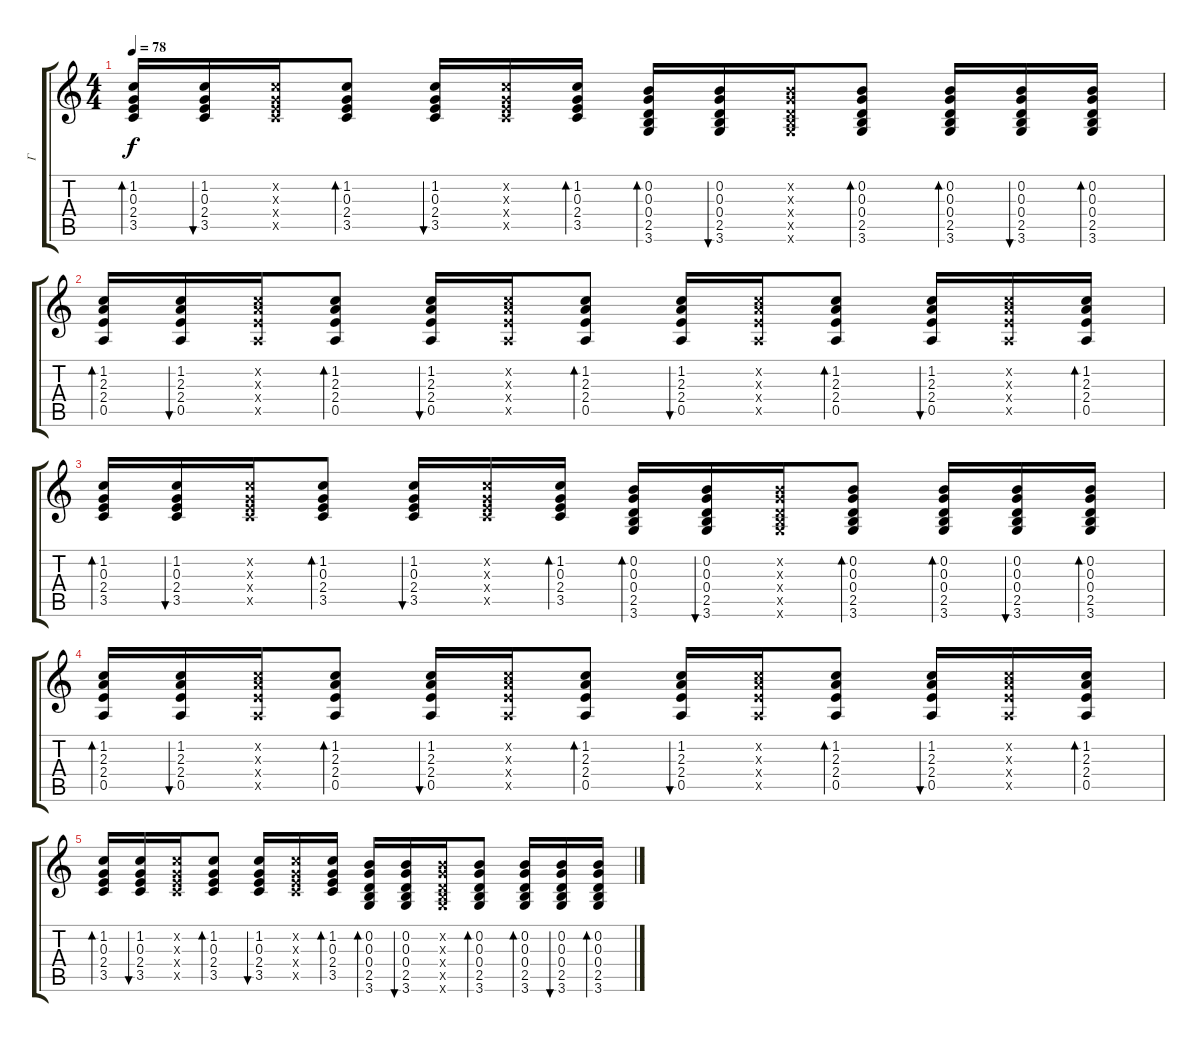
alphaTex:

\track ("Г" "Г") {instrument acousticguitarnylon}
\staff {score tabs}
\tuning (E4 B3 G3 D3 A2 E2) {hide}
\ts (4 4)
\tempo 78
\clef g2
\ks c
(1.2 0.3 2.4 3.5).16{bd 30 dy f} (1.2 0.3 2.4 3.5).16{bu 30} (1.2{x} 0.3{x} 2.4{x} 3.5{x}).16 (1.2 0.3 2.4 3.5).8{bd 30} (1.2 0.3 2.4 3.5).16{bu 30} (1.2{x} 0.3{x} 2.4{x} 3.5{x}).16 (1.2 0.3 2.4 3.5).16{bd 30} (0.2 0.3 0.4 2.5 3.6).16{bd 30} (0.2 0.3 0.4 2.5 3.6).16{bu 30} (0.2{x} 0.3{x} 0.4{x} 2.5{x} 3.6{x}).16 (0.2 0.3 0.4 2.5 3.6).8{bd 30} (0.2 0.3 0.4 2.5 3.6).16{bd 30} (0.2 0.3 0.4 2.5 3.6).16{bu 30} (0.2 0.3 0.4 2.5 3.6).16{bd 30} |
(1.2 2.3 2.4 0.5).16{bd 30} (1.2 2.3 2.4 0.5).16{bu 30} (1.2{x} 2.3{x} 2.4{x} 0.5{x}).16 (1.2 2.3 2.4 0.5).8{bd 30} (1.2 2.3 2.4 0.5).16{bu 30} (1.2{x} 2.3{x} 2.4{x} 0.5{x}).16 (1.2 2.3 2.4 0.5).8{bd 30} (1.2 2.3 2.4 0.5).16{bu 30} (1.2{x} 2.3{x} 2.4{x} 0.5{x}).16 (1.2 2.3 2.4 0.5).8{bd 30} (1.2 2.3 2.4 0.5).16{bu 30} (1.2{x} 2.3{x} 2.4{x} 0.5{x}).16 (1.2 2.3 2.4 0.5).16{bd 30} |
(1.2 0.3 2.4 3.5).16{bd 30} (1.2 0.3 2.4 3.5).16{bu 30} (1.2{x} 0.3{x} 2.4{x} 3.5{x}).16 (1.2 0.3 2.4 3.5).8{bd 30} (1.2 0.3 2.4 3.5).16{bu 30} (1.2{x} 0.3{x} 2.4{x} 3.5{x}).16 (1.2 0.3 2.4 3.5).16{bd 30} (0.2 0.3 0.4 2.5 3.6).16{bd 30} (0.2 0.3 0.4 2.5 3.6).16{bu 30} (0.2{x} 0.3{x} 0.4{x} 2.5{x} 3.6{x}).16 (0.2 0.3 0.4 2.5 3.6).8{bd 30} (0.2 0.3 0.4 2.5 3.6).16{bd 30} (0.2 0.3 0.4 2.5 3.6).16{bu 30} (0.2 0.3 0.4 2.5 3.6).16{bd 30} |
(1.2 2.3 2.4 0.5).16{bd 30} (1.2 2.3 2.4 0.5).16{bu 30} (1.2{x} 2.3{x} 2.4{x} 0.5{x}).16 (1.2 2.3 2.4 0.5).8{bd 30} (1.2 2.3 2.4 0.5).16{bu 30} (1.2{x} 2.3{x} 2.4{x} 0.5{x}).16 (1.2 2.3 2.4 0.5).8{bd 30} (1.2 2.3 2.4 0.5).16{bu 30} (1.2{x} 2.3{x} 2.4{x} 0.5{x}).16 (1.2 2.3 2.4 0.5).8{bd 30} (1.2 2.3 2.4 0.5).16{bu 30} (1.2{x} 2.3{x} 2.4{x} 0.5{x}).16 (1.2 2.3 2.4 0.5).16{bd 30} |
(1.2 0.3 2.4 3.5).16{bd 30} (1.2 0.3 2.4 3.5).16{bu 30} (1.2{x} 0.3{x} 2.4{x} 3.5{x}).16 (1.2 0.3 2.4 3.5).8{bd 30} (1.2 0.3 2.4 3.5).16{bu 30} (1.2{x} 0.3{x} 2.4{x} 3.5{x}).16 (1.2 0.3 2.4 3.5).16{bd 30} (0.2 0.3 0.4 2.5 3.6).16{bd 30} (0.2 0.3 0.4 2.5 3.6).16{bu 30} (0.2{x} 0.3{x} 0.4{x} 2.5{x} 3.6{x}).16 (0.2 0.3 0.4 2.5 3.6).8{bd 30} (0.2 0.3 0.4 2.5 3.6).16{bd 30} (0.2 0.3 0.4 2.5 3.6).16{bu 30} (0.2 0.3 0.4 2.5 3.6).16{bd 30}
